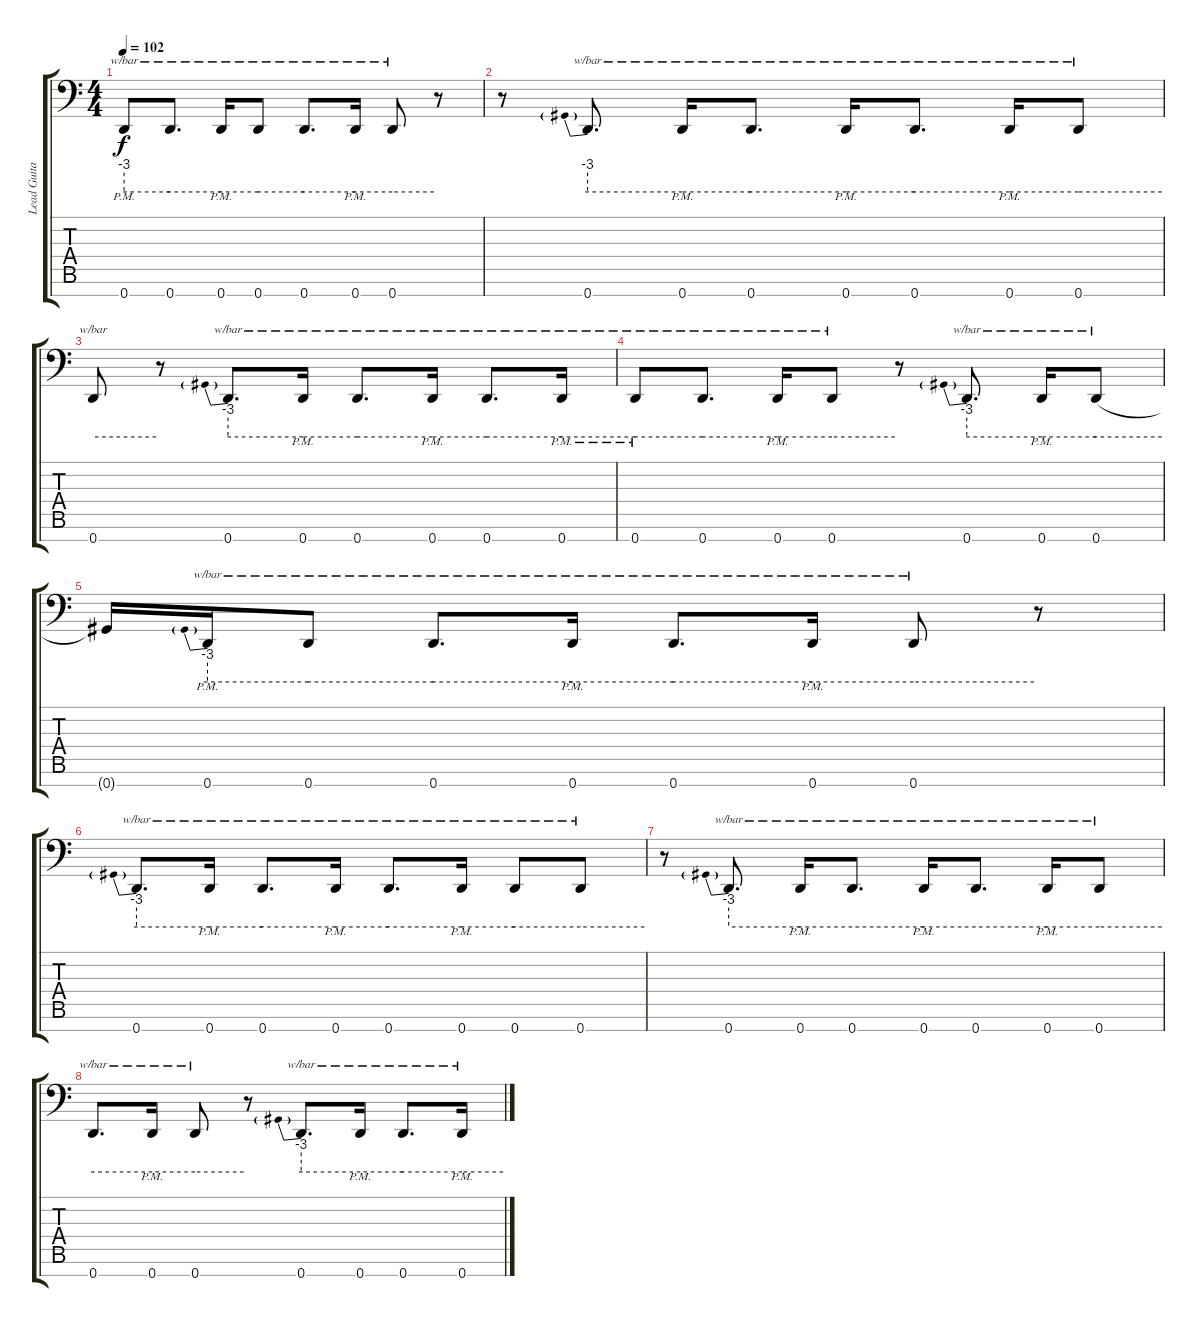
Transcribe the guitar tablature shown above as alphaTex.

\track ("Lead Guitar 1" "Lead Guita") {instrument distortionguitar}
\staff {score tabs}
\tuning (Eb4 Bb3 Gb3 Db3 Ab2 Eb2 Ab1) {hide}
\ts (4 4)
\tempo 102
\clef f4
\ks c
0.7{pm}.8{tbe (hold default 0 -12 60 -12) dy f} 0.7.8{d tbe (hold default 0 -12 60 -12)} 0.7{pm}.16{tbe (hold default 0 -12 60 -12)} 0.7.8{tbe (hold default 0 -12 60 -12)} 0.7.8{d tbe (hold default 0 -12 60 -12)} 0.7{pm}.16{tbe (hold default 0 -12 60 -12)} 0.7.8{tbe (hold default 0 -12 60 -12)} r.8 |
r.8 0.7.8{d tbe (predive default 0 -12 60 -12)} 0.7{pm}.16{tbe (hold default 0 -12 60 -12)} 0.7.8{d tbe (hold default 0 -12 60 -12)} 0.7{pm}.16{tbe (hold default 0 -12 60 -12)} 0.7.8{d tbe (hold default 0 -12 60 -12)} 0.7{pm}.16{tbe (hold default 0 -12 60 -12)} 0.7.8{tbe (hold default 0 -12 60 -12)} |
0.7.8{tbe (hold default 0 -12 60 -12)} r.8 0.7.8{d tbe (predive default 0 -12 60 -12)} 0.7{pm}.16{tbe (hold default 0 -12 60 -12)} 0.7.8{d tbe (hold default 0 -12 60 -12)} 0.7{pm}.16{tbe (hold default 0 -12 60 -12)} 0.7.8{d tbe (hold default 0 -12 60 -12)} 0.7{pm}.16{tbe (hold default 0 -12 60 -12)} |
0.7{pm}.8{tbe (hold default 0 -12 60 -12)} 0.7.8{d tbe (hold default 0 -12 60 -12)} 0.7{pm}.16{tbe (hold default 0 -12 60 -12)} 0.7.8{tbe (hold default 0 -12 60 -12)} r.8 0.7.8{d tbe (predive default 0 -12 60 -12)} 0.7{pm}.16{tbe (hold default 0 -12 60 -12)} 0.7.8{tbe (hold default 0 -12 60 -12)} |
0.7{t}.16 0.7{pm}.16{tbe (predive default 0 -12 60 -12)} 0.7.8{tbe (hold default 0 -12 60 -12)} 0.7.8{d tbe (hold default 0 -12 60 -12)} 0.7{pm}.16{tbe (hold default 0 -12 60 -12)} 0.7.8{d tbe (hold default 0 -12 60 -12)} 0.7{pm}.16{tbe (hold default 0 -12 60 -12)} 0.7.8{tbe (hold default 0 -12 60 -12)} r.8 |
0.7.8{d tbe (predive default 0 -12 60 -12)} 0.7{pm}.16{tbe (hold default 0 -12 60 -12)} 0.7.8{d tbe (hold default 0 -12 60 -12)} 0.7{pm}.16{tbe (hold default 0 -12 60 -12)} 0.7.8{d tbe (hold default 0 -12 60 -12)} 0.7{pm}.16{tbe (hold default 0 -12 60 -12)} 0.7.8{tbe (hold default 0 -12 60 -12)} 0.7.8{tbe (hold default 0 -12 60 -12)} |
r.8 0.7.8{d tbe (predive default 0 -12 60 -12)} 0.7{pm}.16{tbe (hold default 0 -12 60 -12)} 0.7.8{d tbe (hold default 0 -12 60 -12)} 0.7{pm}.16{tbe (hold default 0 -12 60 -12)} 0.7.8{d tbe (hold default 0 -12 60 -12)} 0.7{pm}.16{tbe (hold default 0 -12 60 -12)} 0.7.8{tbe (hold default 0 -12 60 -12)} |
0.7.8{d tbe (hold default 0 -12 60 -12)} 0.7{pm}.16{tbe (hold default 0 -12 60 -12)} 0.7.8{tbe (hold default 0 -12 60 -12)} r.8 0.7.8{d tbe (predive default 0 -12 60 -12)} 0.7{pm}.16{tbe (hold default 0 -12 60 -12)} 0.7.8{d tbe (hold default 0 -12 60 -12)} 0.7{pm}.16{tbe (hold default 0 -12 60 -12)}
